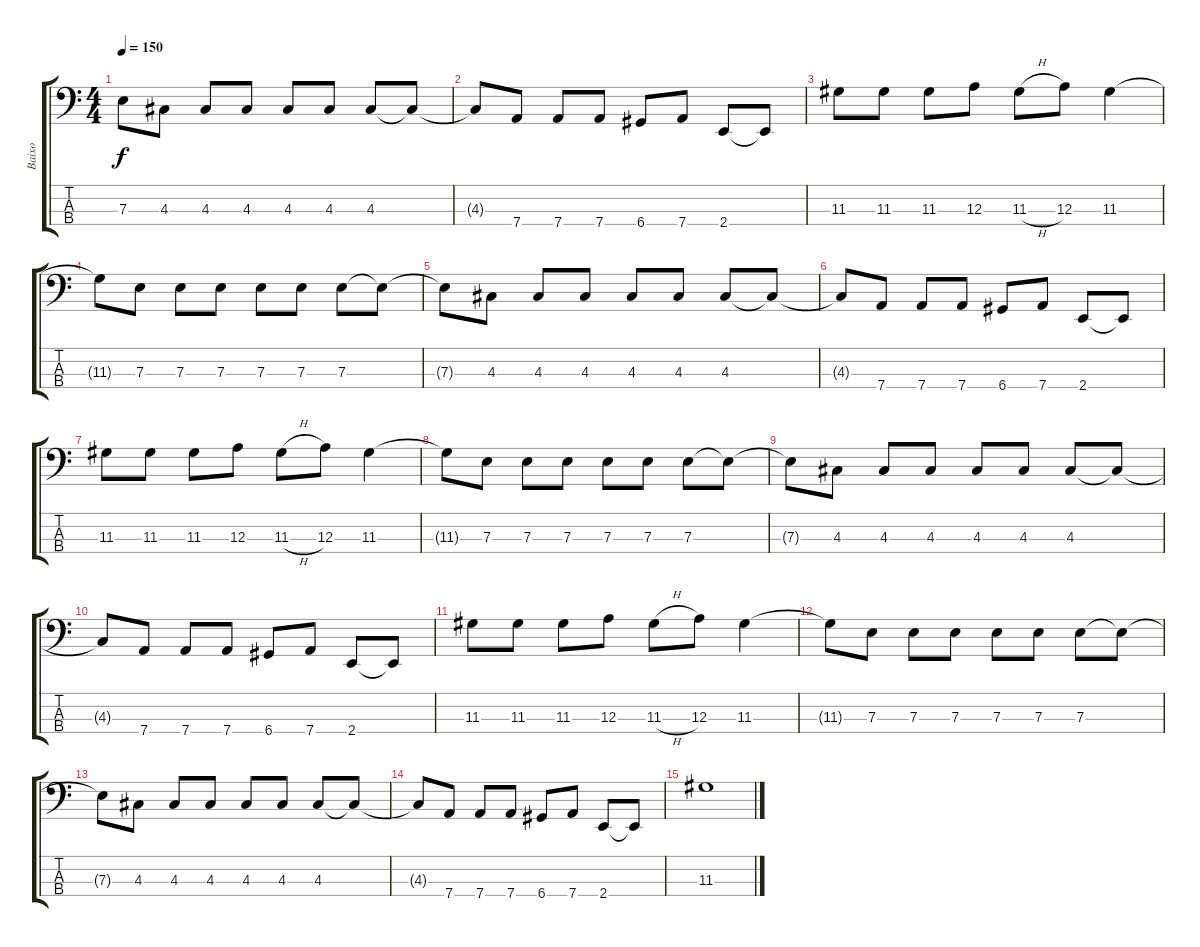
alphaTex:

\track ("Baixo" "Baixo") {instrument electricbasspick}
\staff {score tabs}
\tuning (G2 D2 A1 D1) {hide}
\ts (4 4)
\tempo 150
\clef f4
\ks c
7.3{t}.8{dy f} 4.3.8 4.3.8 4.3.8 4.3.8 4.3.8 4.3.8 4.3{t}.8 |
4.3{t}.8 7.4.8 7.4.8 7.4.8 6.4.8 7.4.8 2.4.8 2.4{t}.8 |
11.3.8 11.3.8 11.3.8 12.3.8 11.3{h}.8 12.3.8 11.3.4 |
11.3{t}.8 7.3.8 7.3.8 7.3.8 7.3.8 7.3.8 7.3.8 7.3{t}.8 |
7.3{t}.8 4.3.8 4.3.8 4.3.8 4.3.8 4.3.8 4.3.8 4.3{t}.8 |
4.3{t}.8 7.4.8 7.4.8 7.4.8 6.4.8 7.4.8 2.4.8 2.4{t}.8 |
11.3.8 11.3.8 11.3.8 12.3.8 11.3{h}.8 12.3.8 11.3.4 |
11.3{t}.8 7.3.8 7.3.8 7.3.8 7.3.8 7.3.8 7.3.8 7.3{t}.8 |
7.3{t}.8 4.3.8 4.3.8 4.3.8 4.3.8 4.3.8 4.3.8 4.3{t}.8 |
4.3{t}.8 7.4.8 7.4.8 7.4.8 6.4.8 7.4.8 2.4.8 2.4{t}.8 |
11.3.8{volume 12} 11.3.8 11.3.8 12.3.8 11.3{h}.8 12.3.8 11.3.4 |
11.3{t}.8{volume 10} 7.3.8 7.3.8 7.3.8 7.3.8 7.3.8 7.3.8 7.3{t}.8 |
7.3{t}.8 4.3.8{volume 6} 4.3.8 4.3.8 4.3.8 4.3.8 4.3.8 4.3{t}.8 |
4.3{t}.8 7.4.8 7.4.8 7.4.8 6.4.8 7.4.8 2.4.8 2.4{t}.8 |
11.3.1
